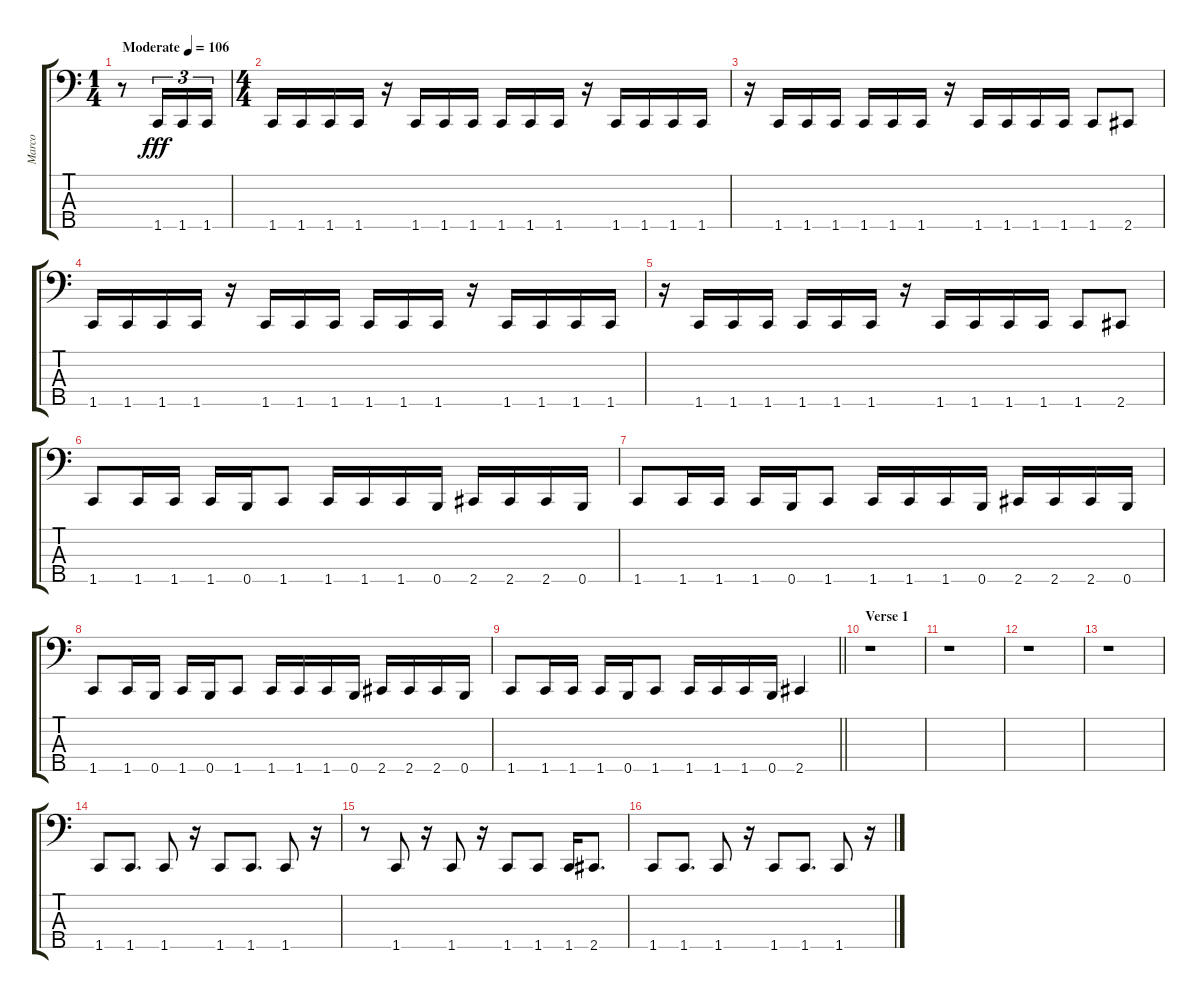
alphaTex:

\track ("Marco" "Marco") {instrument electricbassfinger}
\staff {score tabs}
\tuning (G2 D2 A1 E1 B0) {hide}
\ts (1 4)
\tempo (106 "Moderate")
\clef f4
\ks c
r.8{dy fff instrument electricbassfinger} 1.5.16{tu (3 2)} 1.5.16{tu (3 2)} 1.5.16{tu (3 2)} |
\ts (4 4)
1.5.16 1.5.16 1.5.16 1.5.16 r.16 1.5.16 1.5.16 1.5.16 1.5.16 1.5.16 1.5.16 r.16 1.5.16 1.5.16 1.5.16 1.5.16 |
r.16 1.5.16 1.5.16 1.5.16 1.5.16 1.5.16 1.5.16 r.16 1.5.16 1.5.16 1.5.16 1.5.16 1.5.8 2.5.8 |
1.5.16 1.5.16 1.5.16 1.5.16 r.16 1.5.16 1.5.16 1.5.16 1.5.16 1.5.16 1.5.16 r.16 1.5.16 1.5.16 1.5.16 1.5.16 |
r.16 1.5.16 1.5.16 1.5.16 1.5.16 1.5.16 1.5.16 r.16 1.5.16 1.5.16 1.5.16 1.5.16 1.5.8 2.5.8 |
1.5.8 1.5.16 1.5.16 1.5.16 0.5.16 1.5.8 1.5.16 1.5.16 1.5.16 0.5.16 2.5.16 2.5.16 2.5.16 0.5.16 |
1.5.8 1.5.16 1.5.16 1.5.16 0.5.16 1.5.8 1.5.16 1.5.16 1.5.16 0.5.16 2.5.16 2.5.16 2.5.16 0.5.16 |
1.5.8 1.5.16 0.5.16 1.5.16 0.5.16 1.5.8 1.5.16 1.5.16 1.5.16 0.5.16 2.5.16 2.5.16 2.5.16 0.5.16 |
\barLineRight lightlight
1.5.8 1.5.16 1.5.16 1.5.16 0.5.16 1.5.8 1.5.16 1.5.16 1.5.16 0.5.16 2.5.4 |
\section ("" "Verse 1")
r.1 |
r.1 |
r.1 |
r.1 |
1.5.8 1.5.8{d} 1.5.8 r.16 1.5.8 1.5.8{d} 1.5.8 r.16 |
r.8 1.5.8 r.16 1.5.8 r.16 1.5.8 1.5.8 1.5.16 2.5.8{d} |
1.5.8 1.5.8{d} 1.5.8 r.16 1.5.8 1.5.8{d} 1.5.8 r.16
